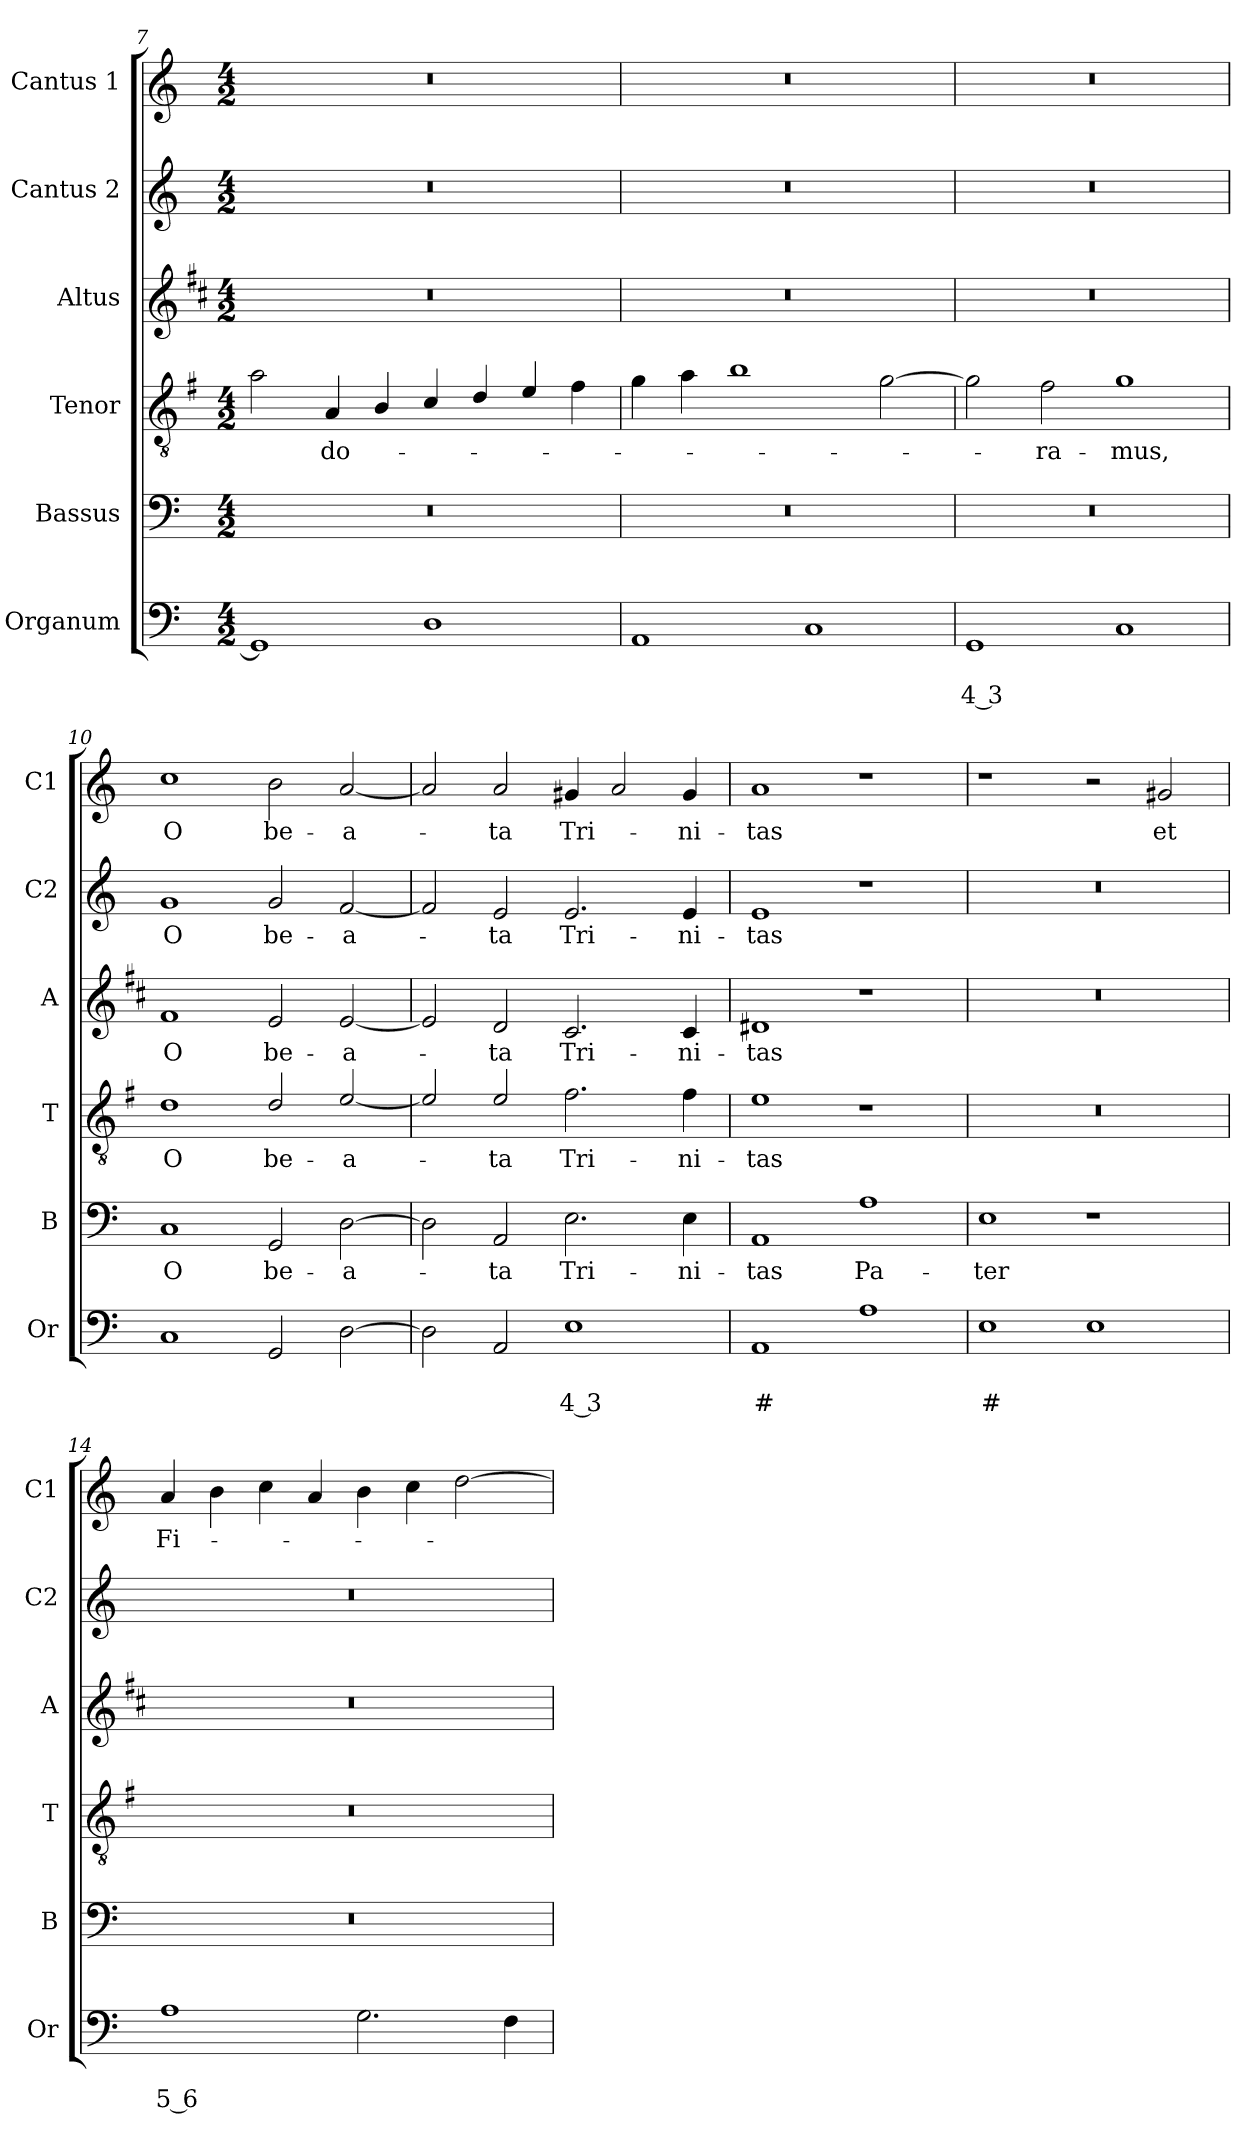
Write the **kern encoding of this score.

**kern	**text	**text	**kern	**text	**kern	**text	**kern	**text	**kern	**text	**kern	**text
*part6	*part6	*part6	*part5	*part5	*part4	*part4	*part3	*part3	*part2	*part2	*part1	*part1
*staff6	*staff6	*staff6	*staff5	*staff5	*staff4	*staff4	*staff3	*staff3	*staff2	*staff2	*staff1	*staff1
*I"Organum	*	*	*I"Bassus	*	*I"Tenor	*	*I"Altus	*	*I"Cantus 2	*	*I"Cantus 1	*
*I'Or	*	*	*I'B	*	*I'T	*	*I'A	*	*I'C2	*	*I'C1	*
*clefF4	*	*	*clefF4	*	*clefGv2	*	*clefG2	*	*clefG2	*	*clefG2	*
*	*	*	*	*	*ITrd4c7	*	*ITrd1c2	*	*	*	*	*
*k[]	*	*	*k[]	*	*k[]	*	*k[]	*	*k[]	*	*k[]	*
*C:	*	*	*C:	*	*C:	*	*C:	*	*C:	*	*C:	*
*M4/2	*	*	*M4/2	*	*M4/2	*	*M4/2	*	*M4/2	*	*M4/2	*
=7	=7	=7	=7	=7	=7	=7	=7	=7	=7	=7	=7	=7
1GG]	.	.	0r	.	2d\	.	0r	.	0r	.	0r	.
!	!	!	!	!	!	!LO:LY:b	!	!	!	!	!	!
.	.	.	.	.	4D/	-do-	.	.	.	.	.	.
.	.	.	.	.	4E/	.	.	.	.	.	.	.
1D	.	.	.	.	4F/	.	.	.	.	.	.	.
.	.	.	.	.	4G/	.	.	.	.	.	.	.
.	.	.	.	.	4A/	.	.	.	.	.	.	.
.	.	.	.	.	4B\	.	.	.	.	.	.	.
=8	=8	=8	=8	=8	=8	=8	=8	=8	=8	=8	=8	=8
1AA	.	.	0r	.	4c\	.	0r	.	0r	.	0r	.
.	.	.	.	.	4d\	.	.	.	.	.	.	.
.	.	.	.	.	1e	.	.	.	.	.	.	.
1C	.	.	.	.	.	.	.	.	.	.	.	.
.	.	.	.	.	[2c\	.	.	.	.	.	.	.
=9	=9	=9	=9	=9	=9	=9	=9	=9	=9	=9	=9	=9
!	!	!LO:LY:b	!	!	!	!	!	!	!	!	!	!
1GG	.	4 3	0r	.	2c\]	.	0r	.	0r	.	0r	.
!	!	!	!	!	!	!LO:LY:b	!	!	!	!	!	!
.	.	.	.	.	2B\	-ra-	.	.	.	.	.	.
!	!	!	!	!	!	!LO:LY:b	!	!	!	!	!	!
1C	.	.	.	.	1c	-mus,	.	.	.	.	.	.
!!LO:PB:g=z
=10	=10	=10	=10	=10	=10	=10	=10	=10	=10	=10	=10	=10
!	!	!	!	!LO:LY:b	!	!LO:LY:b	!	!LO:LY:b	!	!LO:LY:b	!	!LO:LY:b
1C	.	.	1C	O	1G	O	1e	O	1g	O	1cc	O
!	!	!	!	!LO:LY:b	!	!LO:LY:b	!	!LO:LY:b	!	!LO:LY:b	!	!LO:LY:b
2GG/	.	.	2GG/	be-	2G/	be-	2d/	be-	2g/	be-	2b\	be-
!	!	!	!	!LO:LY:b	!	!LO:LY:b	!	!LO:LY:b	!	!LO:LY:b	!	!LO:LY:b
[2D\	.	.	[2D\	-a-	[2A/	-a-	[2d/	-a-	[2f/	-a-	[2a/	-a-
=11	=11	=11	=11	=11	=11	=11	=11	=11	=11	=11	=11	=11
2D\]	.	.	2D\]	.	2A/]	.	2d/]	.	2f/]	.	2a/]	.
!	!	!	!	!LO:LY:b	!	!LO:LY:b	!	!LO:LY:b	!	!LO:LY:b	!	!LO:LY:b
2AA/	.	.	2AA/	-ta	2A/	-ta	2c/	-ta	2e/	-ta	2a/	-ta
!	!	!LO:LY:b	!	!LO:LY:b	!	!LO:LY:b	!	!LO:LY:b	!	!LO:LY:b	!	!LO:LY:b
1E	.	4 3	2.E\	Tri-	2.B\	Tri-	2.B/	Tri-	2.e/	Tri-	4g#X/	Tri-
.	.	.	.	.	.	.	.	.	.	.	2a/	.
!	!	!	!	!LO:LY:b	!	!LO:LY:b	!	!LO:LY:b	!	!LO:LY:b	!	!LO:LY:b
.	.	.	4E\	-ni-	4B\	-ni-	4B/	-ni-	4e/	-ni-	4g#/	-ni-
=12	=12	=12	=12	=12	=12	=12	=12	=12	=12	=12	=12	=12
!	!	!LO:LY:b	!	!LO:LY:b	!	!LO:LY:b	!	!LO:LY:b	!	!LO:LY:b	!	!LO:LY:b
1AA	.	#	1AA	-tas	1A	-tas	1c#X	-tas	1e	-tas	1a	-tas
!	!	!	!	!LO:LY:b	!	!	!	!	!	!	!	!
1A	.	.	1A	Pa-	1r	.	1r	.	1r	.	1r	.
=13	=13	=13	=13	=13	=13	=13	=13	=13	=13	=13	=13	=13
!	!	!LO:LY:b	!	!LO:LY:b	!	!	!	!	!	!	!	!
1E	.	#	1E	-ter	0r	.	0r	.	0r	.	1r	.
1E	.	.	1r	.	.	.	.	.	.	.	2r	.
!	!	!	!	!	!	!	!	!	!	!	!	!LO:LY:b
.	.	.	.	.	.	.	.	.	.	.	2g#X/	et
=14	=14	=14	=14	=14	=14	=14	=14	=14	=14	=14	=14	=14
!	!	!LO:LY:b	!	!	!	!	!	!	!	!	!	!LO:LY:b
1A	.	5 6	0r	.	0r	.	0r	.	0r	.	4a/	Fi-
.	.	.	.	.	.	.	.	.	.	.	4b\	.
.	.	.	.	.	.	.	.	.	.	.	4cc\	.
.	.	.	.	.	.	.	.	.	.	.	4a/	.
2.G\	.	.	.	.	.	.	.	.	.	.	4b\	.
.	.	.	.	.	.	.	.	.	.	.	4cc\	.
.	.	.	.	.	.	.	.	.	.	.	[2dd\	.
4F\	.	.	.	.	.	.	.	.	.	.	.	.
=	=	=	=	=	=	=	=	=	=	=	=	=
*-	*-	*-	*-	*-	*-	*-	*-	*-	*-	*-	*-	*-
